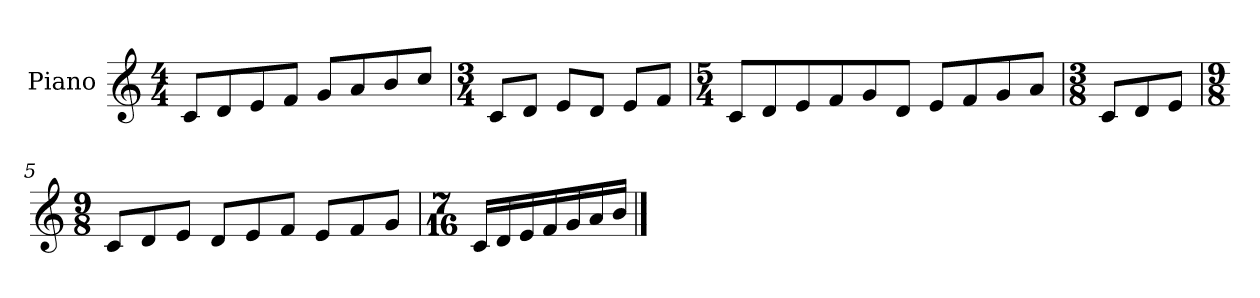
**kern
*part1
*staff1
*I"Piano
*I'Pno.
*clefG2
*k[]
*M4/4
=1
8c/L
8d/
8e/
8f/J
8g/L
8a/
8b/
8cc/J
=2
*M3/4
8c/L
8d/J
8e/L
8d/J
8e/L
8f/J
=3
*M5/4
8c/L
8d/
8e/
8f/
8g/
8d/J
8e/L
8f/
8g/
8a/J
=4
*M3/8
8c/L
8d/
8e/J
=5
*M9/8
8c/L
8d/
8e/J
8d/L
8e/
8f/J
8e/L
8f/
8g/J
!!LO:LB:g=z
=6
*M7/16
16c/LL
16d/
16e/
16f/
16g/
16a/
16b/JJ
==
*-
